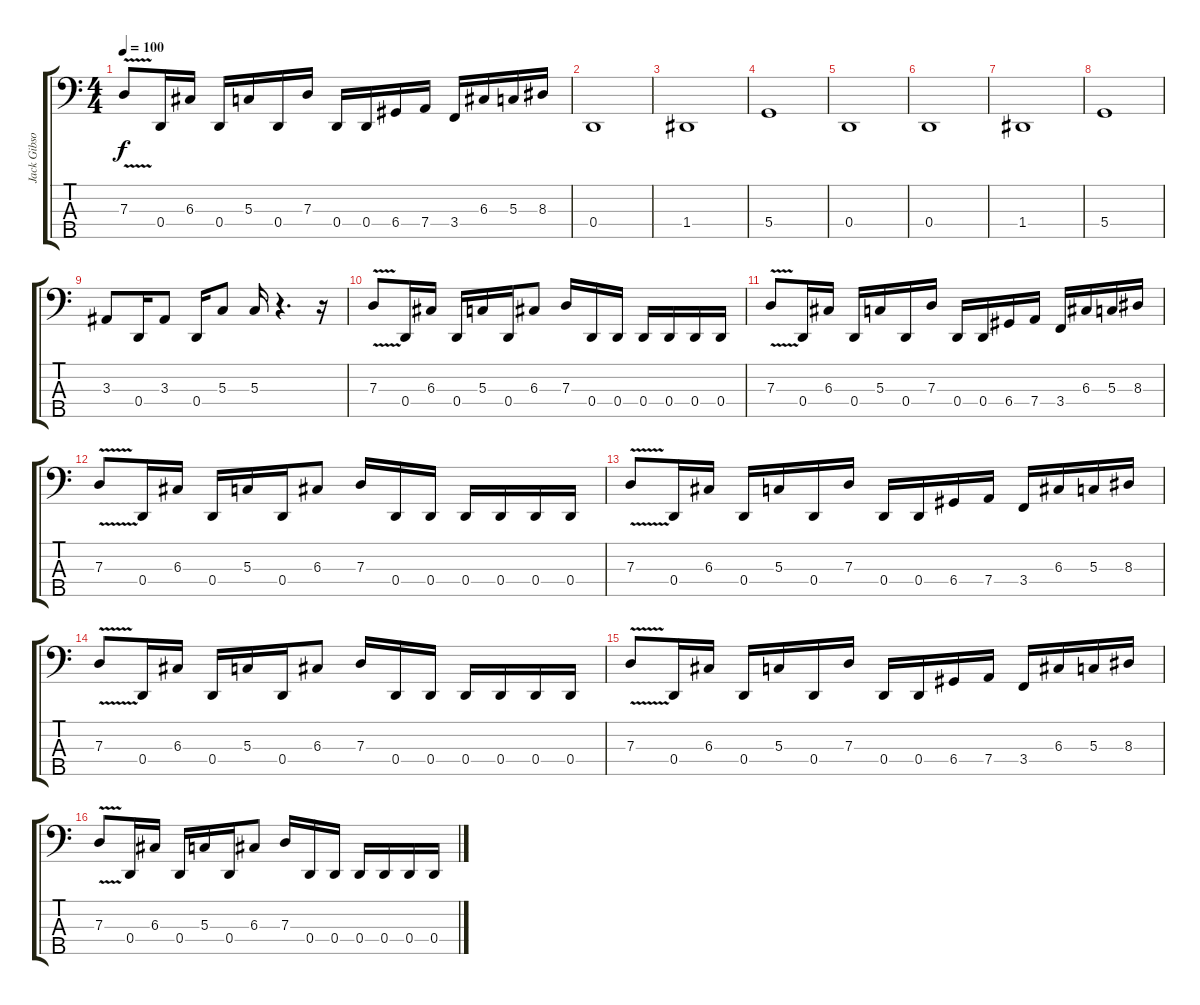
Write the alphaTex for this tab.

\track ("Jack Gibson" "Jack Gibso") {instrument electricbassfinger}
\staff {score tabs}
\tuning (F2 C2 G1 D1 A0) {hide}
\ts (4 4)
\tempo 100
\clef f4
\ks c
7.3{v}.8{dy f} 0.4.16 6.3.16 0.4.16 5.3.16 0.4.16 7.3.16 0.4.16 0.4.16 6.4.16 7.4.16 3.4.16 6.3.16 5.3.16 8.3.16 |
0.4.1 |
1.4.1 |
5.4.1 |
0.4.1 |
0.4.1 |
1.4.1 |
5.4.1 |
3.3.8 0.4.16 3.3.8 0.4.16 5.3.8 5.3.16 r.4{d} r.16 |
7.3{v}.8 0.4.16 6.3.16 0.4.16 5.3.16 0.4.16 6.3.8 7.3.16 0.4.16 0.4.16 0.4.16 0.4.16 0.4.16 0.4.16 |
7.3{v}.8 0.4.16 6.3.16 0.4.16 5.3.16 0.4.16 7.3.16 0.4.16 0.4.16 6.4.16 7.4.16 3.4.16 6.3.16 5.3.16 8.3.16 |
7.3{v}.8 0.4.16 6.3.16 0.4.16 5.3.16 0.4.16 6.3.8 7.3.16 0.4.16 0.4.16 0.4.16 0.4.16 0.4.16 0.4.16 |
7.3{v}.8 0.4.16 6.3.16 0.4.16 5.3.16 0.4.16 7.3.16 0.4.16 0.4.16 6.4.16 7.4.16 3.4.16 6.3.16 5.3.16 8.3.16 |
7.3{v}.8 0.4.16 6.3.16 0.4.16 5.3.16 0.4.16 6.3.8 7.3.16 0.4.16 0.4.16 0.4.16 0.4.16 0.4.16 0.4.16 |
7.3{v}.8 0.4.16 6.3.16 0.4.16 5.3.16 0.4.16 7.3.16 0.4.16 0.4.16 6.4.16 7.4.16 3.4.16 6.3.16 5.3.16 8.3.16 |
7.3{v}.8 0.4.16 6.3.16 0.4.16 5.3.16 0.4.16 6.3.8 7.3.16 0.4.16 0.4.16 0.4.16 0.4.16 0.4.16 0.4.16
